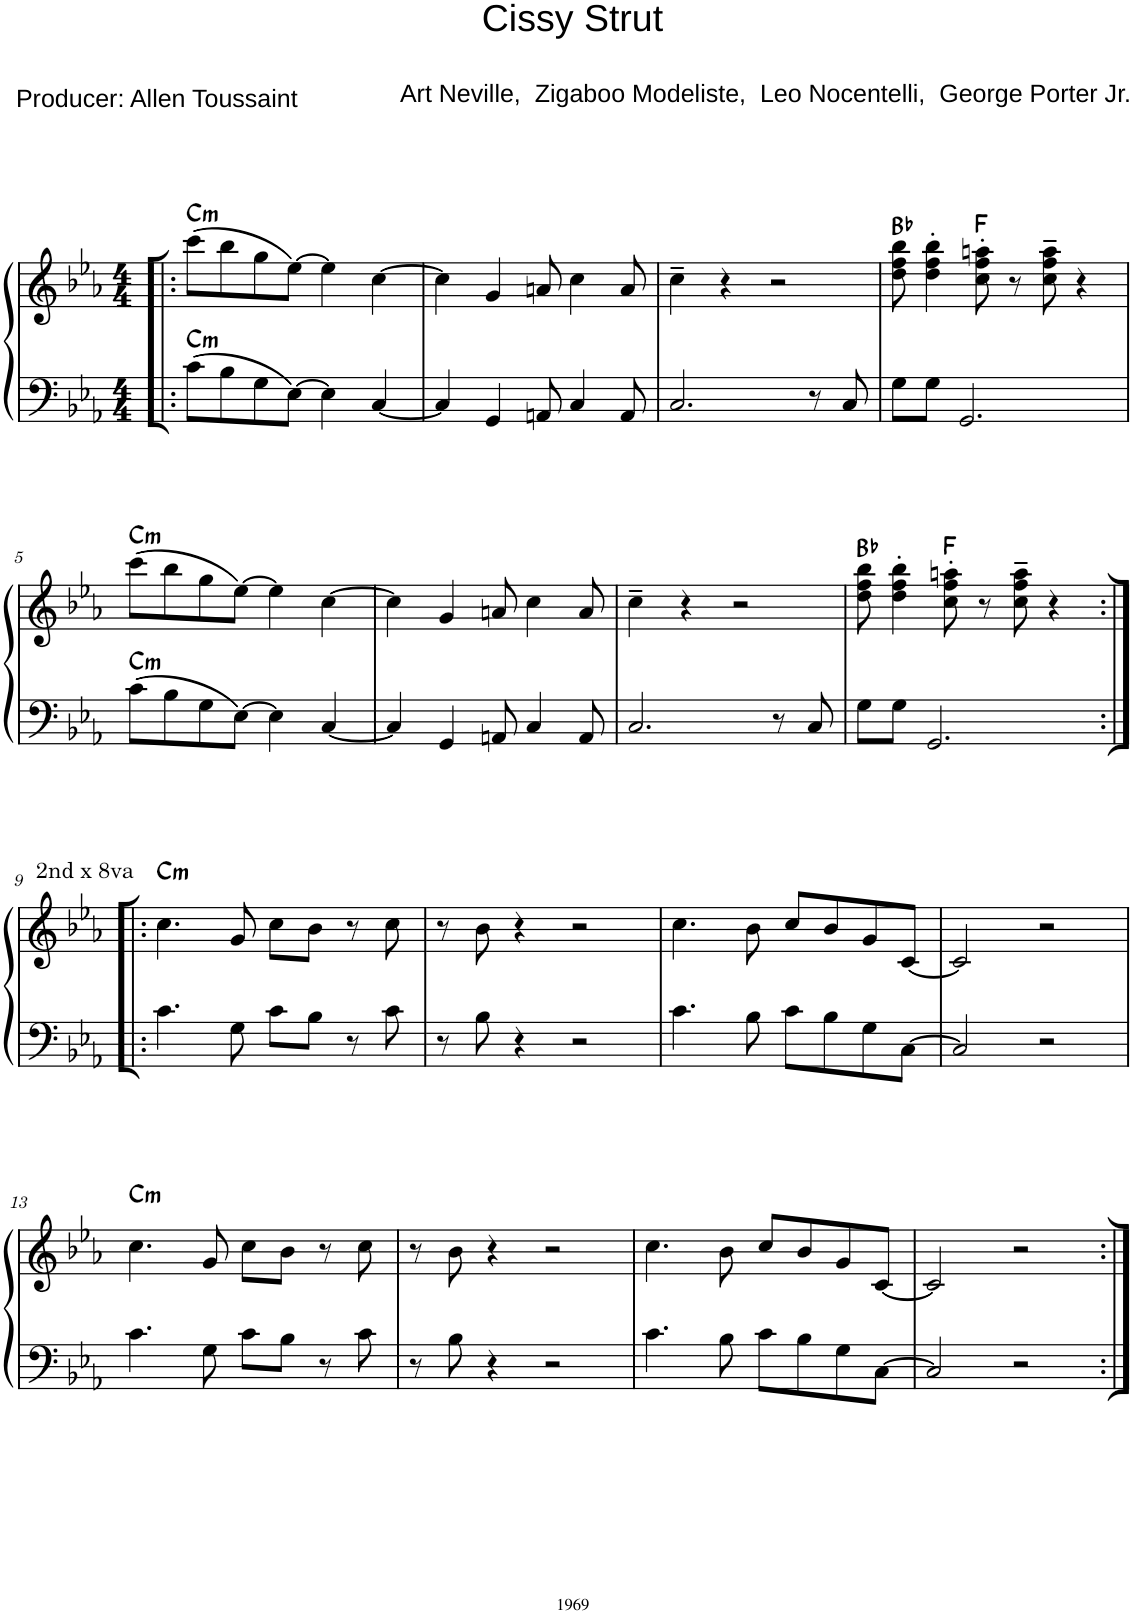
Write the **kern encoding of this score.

**kern	**kern	**harte
*part1	*part1	*part1
*staff2	*staff1	*
*I"Piano	*	*
*I'Pno.	*	*
*clefF4	*clefG2	*
*k[b-e-a-]	*k[b-e-a-]	*
*M4/4	*M4/4	*
=1!|:	=1!|:	=1!|:
!	!	!LO:H:n=1:kt=m
!	!	!LO:H:n=2:kt=m
8c\L	(8ccc\L	C:min C:min
8B-\	8bb-\	.
8G\	8gg\	.
[8E-\J	[8ee-\J)	.
4E-\]	4ee-\]	.
[4C/	[4cc\	.
=2	=2	=2
4C/]	4cc\]	.
4GG/	4g/	.
8AAn/	8an/	.
4C/	4cc\	.
8AA/	8a/	.
=3	=3	=3
2.C/	4cc~\	.
.	4r	.
.	2r	.
8r	.	.
8C/	.	.
=4	=4	=4
8G\L	8dd\ 8ff\ 8bb-\	Bb:maj
8G\J	4dd\' 4ff\' 4bb-\'	.
2.GG/	.	.
.	8cc\' 8ff\' 8aan\'	F:maj
.	8r	.
.	8cc\~ 8ff\~ 8aa\~	.
.	4r	.
!!LO:LB:g=z
=5	=5	=5
!	!	!LO:H:n=1:kt=m
!	!	!LO:H:n=2:kt=m
8c\L	(8ccc\L	C:min C:min
8B-\	8bb-\	.
8G\	8gg\	.
[8E-\J	[8ee-\J)	.
4E-\]	4ee-\]	.
[4C/	[4cc\	.
=6	=6	=6
4C/]	4cc\]	.
4GG/	4g/	.
8AAn/	8an/	.
4C/	4cc\	.
8AA/	8a/	.
=7	=7	=7
2.C/	4cc~\	.
.	4r	.
.	2r	.
8r	.	.
8C/	.	.
=8	=8	=8
8G\L	8dd\ 8ff\ 8bb-\	Bb:maj
8G\J	4dd\' 4ff\' 4bb-\'	.
2.GG/	.	.
.	8cc\' 8ff\' 8aan\'	F:maj
.	8r	.
.	8cc\~ 8ff\~ 8aa\~	.
.	4r	.
!!LO:LB:g=z
=9:|!|:	=9:|!|:	=9:|!|:
!	!LO:TX:a:t=2nd x 8va	!LO:H:kt=m
4.c\	4.cc\	C:min
8G\	8g/	.
8c\L	8cc\L	.
8B-\J	8b-\J	.
8r	8r	.
8c\	8cc\	.
=10	=10	=10
8r	8r	.
8B-\	8b-\	.
4r	4r	.
2r	2r	.
=11	=11	=11
4.c\	4.cc\	.
8B-\	8b-\	.
8c\L	8cc/L	.
8B-\	8b-/	.
8G\	8g/	.
[8C\J	[8c/J	.
=12	=12	=12
2C/]	2c/]	.
2r	2r	.
!!LO:LB:g=z
=13	=13	=13
!	!	!LO:H:kt=m
4.c\	4.cc\	C:min
8G\	8g/	.
8c\L	8cc\L	.
8B-\J	8b-\J	.
8r	8r	.
8c\	8cc\	.
=14	=14	=14
8r	8r	.
8B-\	8b-\	.
4r	4r	.
2r	2r	.
=15	=15	=15
4.c\	4.cc\	.
8B-\	8b-\	.
8c\L	8cc/L	.
8B-\	8b-/	.
8G\	8g/	.
[8C\J	[8c/J	.
=16	=16	=16
2C/]	2c/]	.
2r	2r	.
=:|!	=:|!	=:|!
*-	*-	*-
